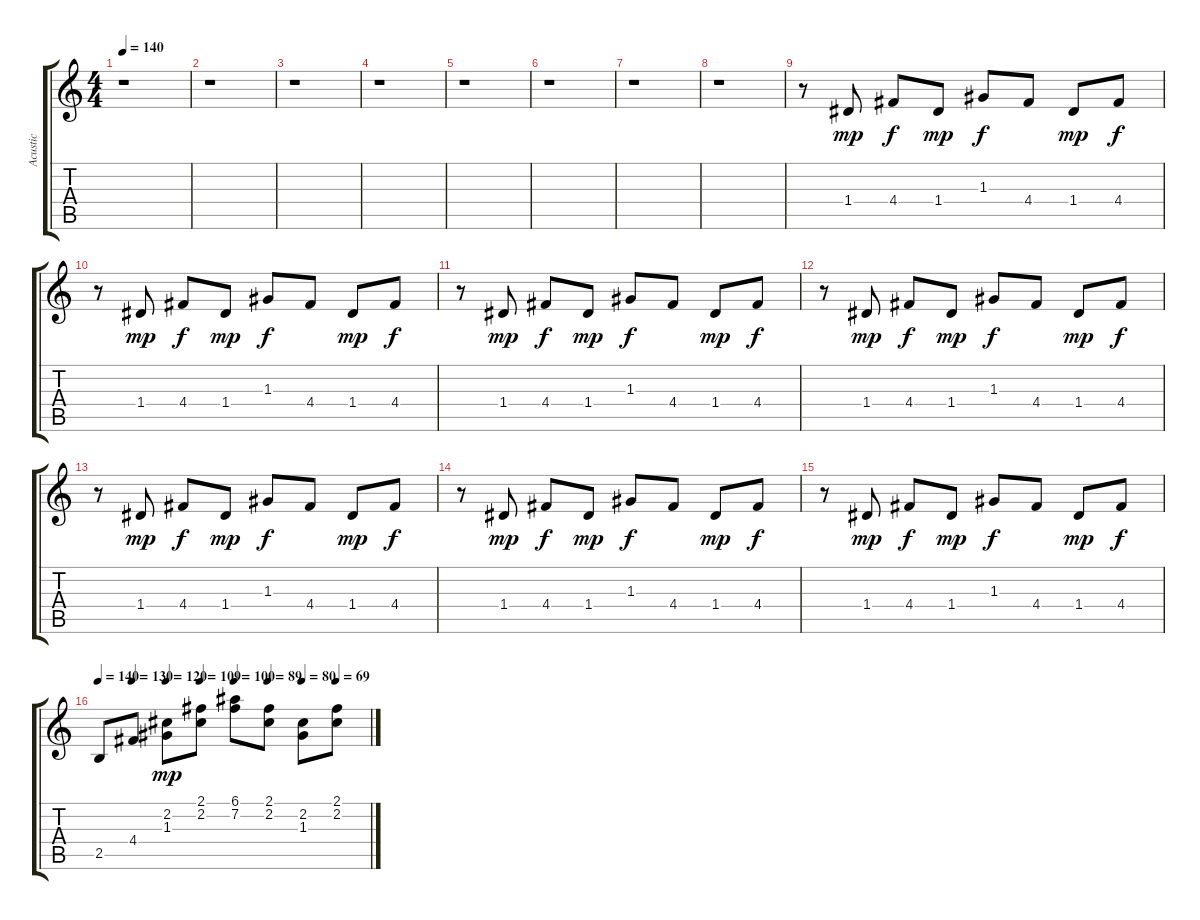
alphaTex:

\track ("Acustic" "Acustic") {instrument electricguitarclean}
\staff {score tabs}
\tuning (E4 B3 G3 D3 A2 E2) {hide}
\ts (4 4)
\tempo 140
\clef g2
\ks c
r.1{dy f} |
r.1 |
r.1 |
r.1 |
r.1 |
r.1 |
r.1 |
r.1 |
r.8{instrument acousticguitarsteel} 1.4.8{dy mp} 4.4.8{dy f} 1.4.8{dy mp} 1.3.8{dy f} 4.4.8 1.4.8{dy mp} 4.4.8{dy f} |
r.8 1.4.8{dy mp} 4.4.8{dy f} 1.4.8{dy mp} 1.3.8{dy f} 4.4.8 1.4.8{dy mp} 4.4.8{dy f} |
r.8 1.4.8{dy mp} 4.4.8{dy f} 1.4.8{dy mp} 1.3.8{dy f} 4.4.8 1.4.8{dy mp} 4.4.8{dy f} |
r.8 1.4.8{dy mp} 4.4.8{dy f} 1.4.8{dy mp} 1.3.8{dy f} 4.4.8 1.4.8{dy mp} 4.4.8{dy f} |
r.8 1.4.8{dy mp} 4.4.8{dy f} 1.4.8{dy mp} 1.3.8{dy f} 4.4.8 1.4.8{dy mp} 4.4.8{dy f} |
r.8 1.4.8{dy mp} 4.4.8{dy f} 1.4.8{dy mp} 1.3.8{dy f} 4.4.8 1.4.8{dy mp} 4.4.8{dy f} |
r.8 1.4.8{dy mp} 4.4.8{dy f} 1.4.8{dy mp} 1.3.8{dy f} 4.4.8 1.4.8{dy mp} 4.4.8{dy f} |
\tempo 140
\tempo (130 0.125)
\tempo (120 0.25)
\tempo (109 0.375)
\tempo (100 0.5)
\tempo (89 0.625)
\tempo (80 0.75)
\tempo (69 0.875)
2.5.8 4.4.8 (2.2 1.3).8{dy mp} (2.1 2.2).8 (6.1 7.2).8 (2.1 2.2).8 (2.2 1.3).8 (2.1 2.2).8
